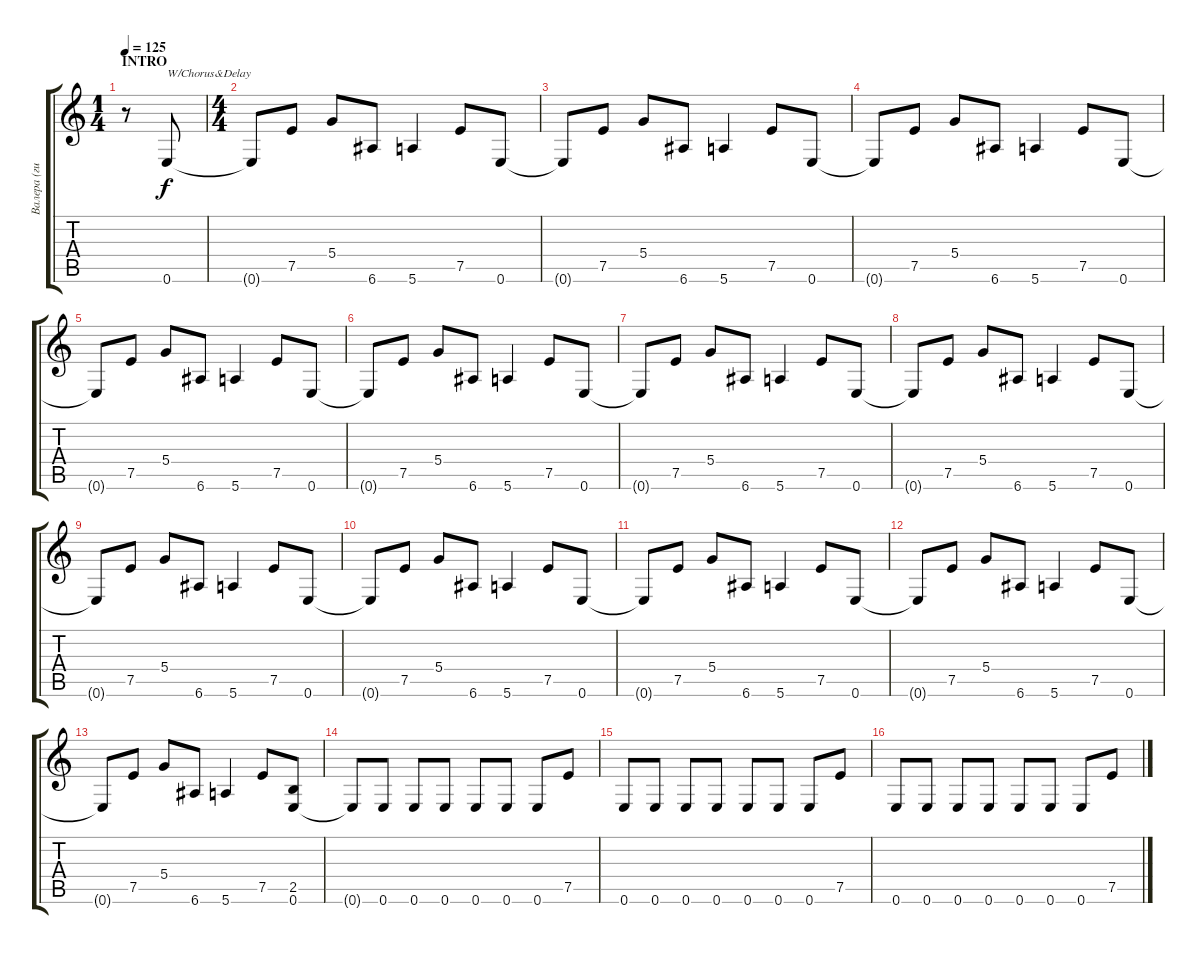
\track ("Валера (гитара)" "Валера (ги") {instrument distortionguitar}
\staff {score tabs}
\tuning (E4 B3 G3 D3 A2 E2) {hide}
\ts (1 4)
\section ("" "INTRO")
\tempo 125
\clef g2
\ks c
r.8{dy f instrument electricguitarclean} 0.6.8{txt "W/Chorus&Delay"} |
\ts (4 4)
0.6{t}.8 7.5.8 5.4.8 6.6.8 5.6.4 7.5.8 0.6.8 |
0.6{t}.8 7.5.8 5.4.8 6.6.8 5.6.4 7.5.8 0.6.8 |
0.6{t}.8 7.5.8 5.4.8 6.6.8 5.6.4 7.5.8 0.6.8 |
0.6{t}.8 7.5.8 5.4.8 6.6.8 5.6.4 7.5.8 0.6.8 |
0.6{t}.8 7.5.8 5.4.8 6.6.8 5.6.4 7.5.8 0.6.8 |
0.6{t}.8 7.5.8 5.4.8 6.6.8 5.6.4 7.5.8 0.6.8 |
0.6{t}.8 7.5.8 5.4.8 6.6.8 5.6.4 7.5.8 0.6.8 |
0.6{t}.8 7.5.8 5.4.8 6.6.8 5.6.4 7.5.8 0.6.8 |
0.6{t}.8 7.5.8 5.4.8 6.6.8 5.6.4 7.5.8 0.6.8 |
0.6{t}.8 7.5.8 5.4.8 6.6.8 5.6.4 7.5.8 0.6.8 |
0.6{t}.8 7.5.8 5.4.8 6.6.8 5.6.4 7.5.8 0.6.8 |
0.6{t}.8 7.5.8 5.4.8 6.6.8 5.6.4 7.5.8 (2.5 0.6).8{instrument overdrivenguitar} |
0.6{t}.8 0.6.8 0.6.8 0.6.8 0.6.8 0.6.8 0.6.8 7.5.8 |
0.6.8 0.6.8 0.6.8 0.6.8 0.6.8 0.6.8 0.6.8 7.5.8 |
0.6.8 0.6.8 0.6.8 0.6.8 0.6.8 0.6.8 0.6.8 7.5.8
